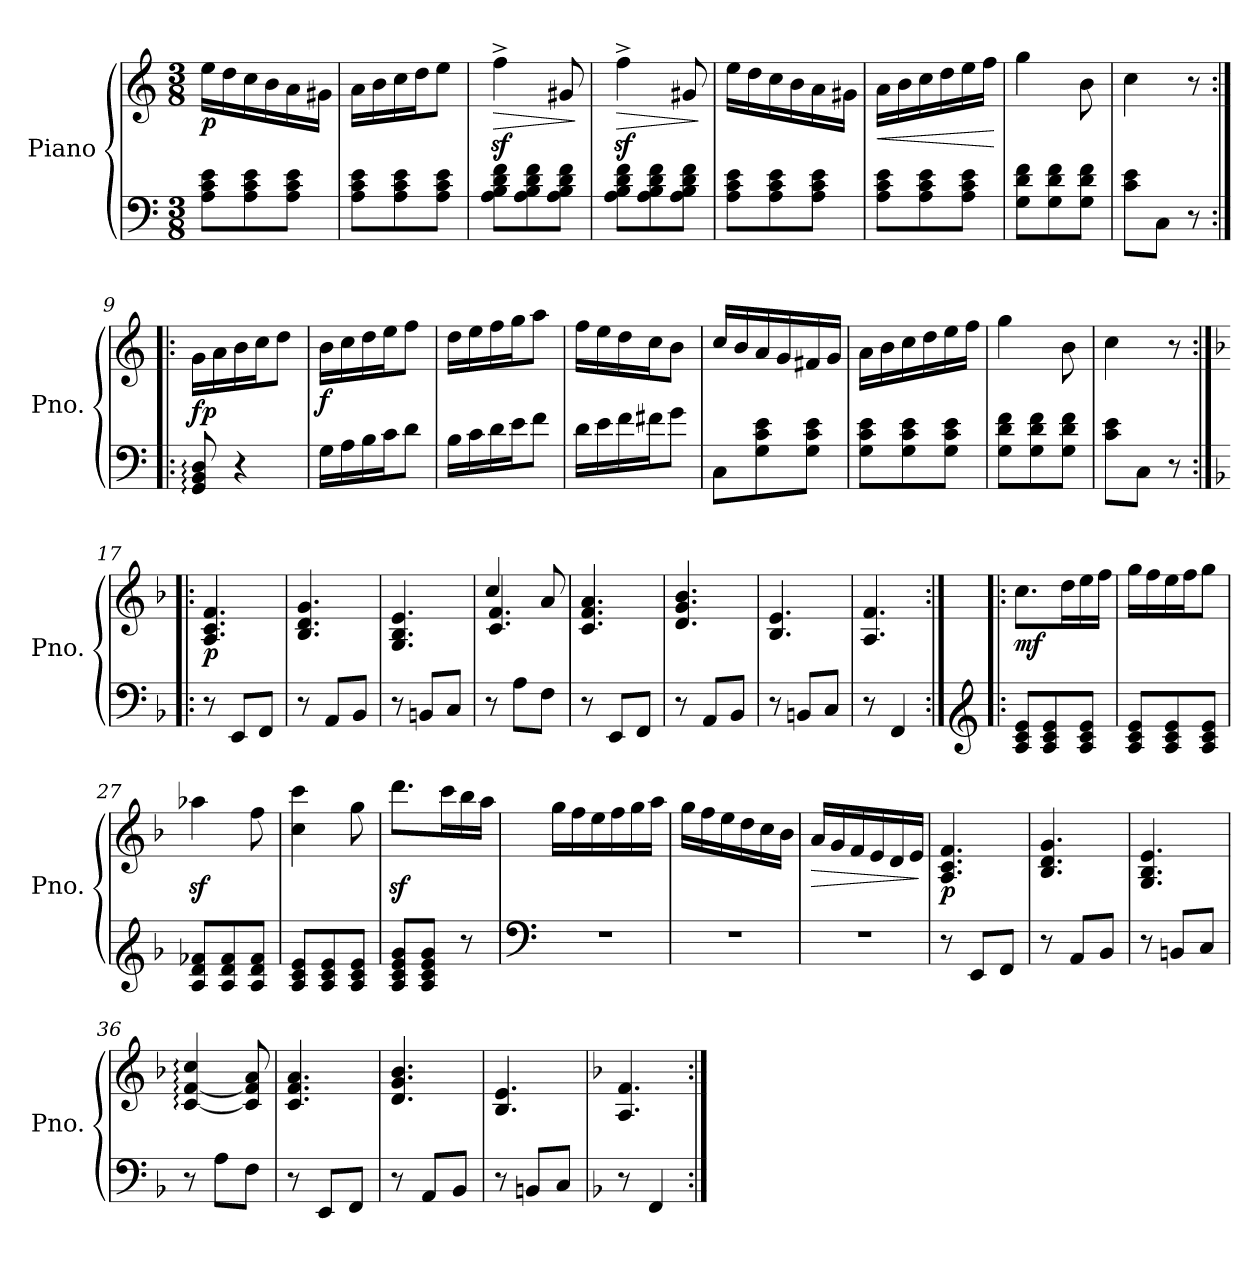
**kern	**kern	**dynam
*part1	*part1	*part1
*staff2	*staff1	*staff1/2
*I"Piano	*	*
*I'Pno.	*	*
*clefF4	*clefG2	*
*k[]	*k[]	*
*M3/8	*M3/8	*
=1	=1	=1
!	!	!LO:DY:b
8A\ 8c\ 8e\L	16ee\LL	p
.	16dd\	.
8A\ 8c\ 8e\	16cc\	.
.	16b\	.
8A\ 8c\ 8e\J	16a\	.
.	16g#X\JJ	.
=2	=2	=2
8A\ 8c\ 8e\L	16a\LL	.
.	16b\	.
8A\ 8c\ 8e\	16cc\	.
.	16dd\J	.
8A\ 8c\ 8e\J	8ee\J	.
=3	=3	=3
!	!	!LO:HP:b
8A\ 8B\ 8d\ 8f\L	4ffz<^\	>
8A\ 8B\ 8d\ 8f\	.	.
8A\ 8B\ 8d\ 8f\J	8g#X/	.
.	.	]
=4	=4	=4
!	!	!LO:HP:b
8A\ 8B\ 8d\ 8f\L	4ffz<^\	>
8A\ 8B\ 8d\ 8f\	.	.
8A\ 8B\ 8d\ 8f\J	8g#X/	.
.	.	]
=5	=5	=5
8A\ 8c\ 8e\L	16ee\LL	.
.	16dd\	.
8A\ 8c\ 8e\	16cc\	.
.	16b\	.
8A\ 8c\ 8e\J	16a\	.
.	16g#X\JJ	.
=6	=6	=6
!	!	!LO:HP:b
8A\ 8c\ 8e\L	16a\LL	<
.	16b\	.
8A\ 8c\ 8e\	16cc\	.
.	16dd\	.
8A\ 8c\ 8e\J	16ee\	.
.	16ff\JJ	.
.	.	[
!!LO:LB:g=z
=7	=7	=7
8G\ 8d\ 8f\L	4gg\	.
8G\ 8d\ 8f\	.	.
8G\ 8d\ 8f\J	8b\	.
=8	=8	=8
8c\ 8e\L	4cc\	.
8C\J	.	.
8r	8r	.
=9:|!|:	=9:|!|:	=9:|!|:
!	!	!LO:DY:b
8GG/: 8BB/: 8D/:	16g\LL	fp
.	16a\	.
4r	16b\	.
.	16cc\J	.
.	8dd\J	.
=10	=10	=10
!	!	!LO:DY:b
16G\LL	16b\LL	f
16A\	16cc\	.
16B\	16dd\	.
16c\J	16ee\J	.
8d\J	8ff\J	.
=11	=11	=11
16B\LL	16dd\LL	.
16c\	16ee\	.
16d\	16ff\	.
16e\J	16gg\J	.
8f\J	8aa\J	.
=12	=12	=12
16d\LL	16ff\LL	.
16e\	16ee\	.
16f\	16dd\	.
16f#X\J	16cc\J	.
8g\J	8b\J	.
=13	=13	=13
8C\L	16cc/LL	.
.	16b/	.
8G\ 8c\ 8e\	16a/	.
.	16g/	.
8G\ 8c\ 8e\J	16f#X/	.
.	16g/JJ	.
!!LO:LB:g=z
=14	=14	=14
8G\ 8c\ 8e\L	16a\LL	.
.	16b\	.
8G\ 8c\ 8e\	16cc\	.
.	16dd\	.
8G\ 8c\ 8e\J	16ee\	.
.	16ff\JJ	.
=15	=15	=15
8G\ 8d\ 8f\L	4gg\	.
8G\ 8d\ 8f\	.	.
8G\ 8d\ 8f\J	8b\	.
=16	=16	=16
8c\ 8e\L	4cc\	.
8C\J	.	.
8r	8r	.
=17:|!|:	=17:|!|:	=17:|!|:
*k[b-]	*k[b-]	*
!	!	!LO:DY:b
8r	4.A/ 4.c/ 4.f/	p
8EE/L	.	.
8FF/J	.	.
=18	=18	=18
8r	4.B-/ 4.d/ 4.g/	.
8AA/L	.	.
8BB-/J	.	.
=19	=19	=19
8r	4.G/ 4.B-/ 4.e/	.
8BBn/L	.	.
8C/J	.	.
=20	=20	=20
*	*^	*
8r	4cc/	4.c/ 4.f/	.
8A\L	.	.	.
8F\J	8a/	.	.
*	*v	*v	*
=21	=21	=21
8r	4.c/ 4.f/ 4.a/	.
8EE/L	.	.
8FF/J	.	.
=22	=22	=22
8r	4.d/ 4.g/ 4.b-/	.
8AA/L	.	.
8BB-/J	.	.
!!LO:LB:g=z
=23	=23	=23
8r	4.B-/ 4.e/	.
8BBn/L	.	.
8C/J	.	.
=24	=24	=24
8r	4.A/ 4.f/	.
4FF/	.	.
=25:|!|:	=25:|!|:	=25:|!|:
*clefG1	*	*
!	!	!LO:DY:b
8c/ 8e/ 8g/L	8.cc\L	mf
8c/ 8e/ 8g/	.	.
.	16dd\L	.
8c/ 8e/ 8g/J	16ee\	.
.	16ff\JJ	.
=26	=26	=26
8c/ 8e/ 8g/L	16gg\LL	.
.	16ff\	.
8c/ 8e/ 8g/	16ee\	.
.	16ff\J	.
8c/ 8e/ 8g/J	8gg\J	.
=27	=27	=27
8c/ 8f/ 8a-X/L	4aa-Xz<\	.
8c/ 8f/ 8a-/	.	.
8c/ 8f/ 8a-/J	8ff\	.
=28	=28	=28
8c/ 8e/ 8g/L	4cc\ 4ccc\	.
8c/ 8e/ 8g/	.	.
8c/ 8e/ 8g/J	8gg\	.
=29	=29	=29
8c/ 8e/ 8g/ 8b-/L	8.dddz<\L	.
8c/ 8e/ 8g/ 8b-/J	.	.
.	16ccc\L	.
8r	16bb-\	.
.	16aa\JJ	.
=30	=30	=30
*clefF4	*	*
4.r	16gg\LL	.
.	16ff\	.
.	16ee\	.
.	16ff\	.
.	16gg\	.
.	16aa\JJ	.
!!LO:LB:g=z
=31	=31	=31
4.r	16gg\LL	.
.	16ff\	.
.	16ee\	.
.	16dd\	.
.	16cc\	.
.	16b-\JJ	.
=32	=32	=32
!	!	!LO:HP:b
4.r	16a/LL	>
.	16g/	.
.	16f/	.
.	16e/	.
.	16d/	.
.	16e/JJ	.
.	.	]
=33	=33	=33
!	!	!LO:DY:b
8r	4.A/ 4.c/ 4.f/	p
8EE/L	.	.
8FF/J	.	.
=34	=34	=34
8r	4.B-/ 4.d/ 4.g/	.
8AA/L	.	.
8BB-/J	.	.
=35	=35	=35
8r	4.G/ 4.B-/ 4.e/	.
8BBn/L	.	.
8C/J	.	.
=36	=36	=36
8r	[4c/: [4f/: 4cc/:	.
8A\L	.	.
8F\J	8c/] 8f/] 8a/	.
=37	=37	=37
8r	4.c/ 4.f/ 4.a/	.
8EE/L	.	.
8FF/J	.	.
=38	=38	=38
8r	4.d/ 4.g/ 4.b-/	.
8AA/L	.	.
8BB-/J	.	.
=39	=39	=39
8r	4.B-/ 4.e/	.
8BBn/L	.	.
8C/J	.	.
!!LO:LB:g=z
=40	=40	=40
*k[b-]	*k[b-]	*
8r	4.A/ 4.f/	.
4FF/	.	.
=:|!	=:|!	=:|!
*-	*-	*-
